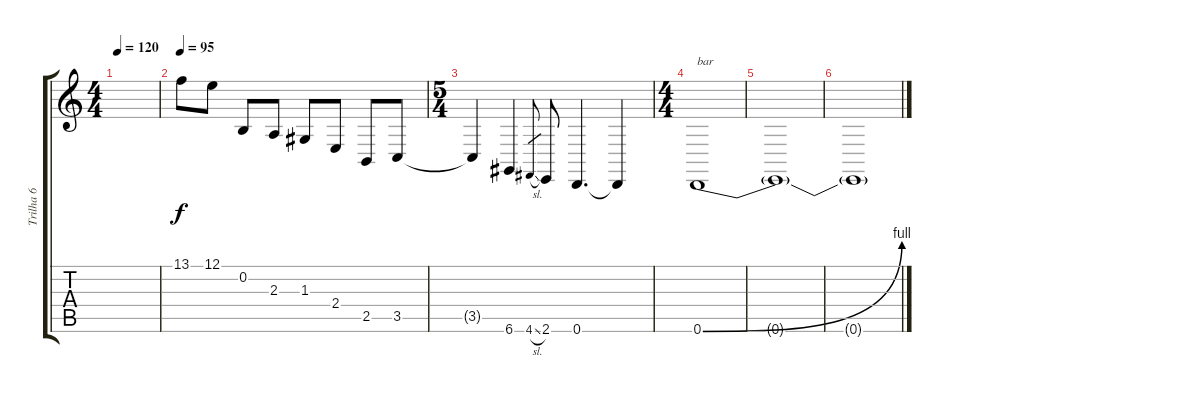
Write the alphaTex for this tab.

\track ("Trilha 6" "Trilha 6") {instrument synthstrings1}
\staff {score tabs}
\tuning (E4 B3 G3 D3 A2 D2) {hide}
\ts (4 4)
\tempo 120
\clef g2
\ks c
|
\tempo 95
13.1.8 12.1.8 0.2.8 2.3.8 1.3.8 2.4.8 2.5.8 3.5.8 |
\ts (5 4)
3.5{t}.4 6.6.4 4.6{sl}.8{gr} 2.6.8 0.6.4{d} 0.6{t}.4 |
\ts (4 4)
0.6{be (bend 0 0 60 4)}.1{txt "bar"} |
0.6{t}.1 |
0.6{t}.1
